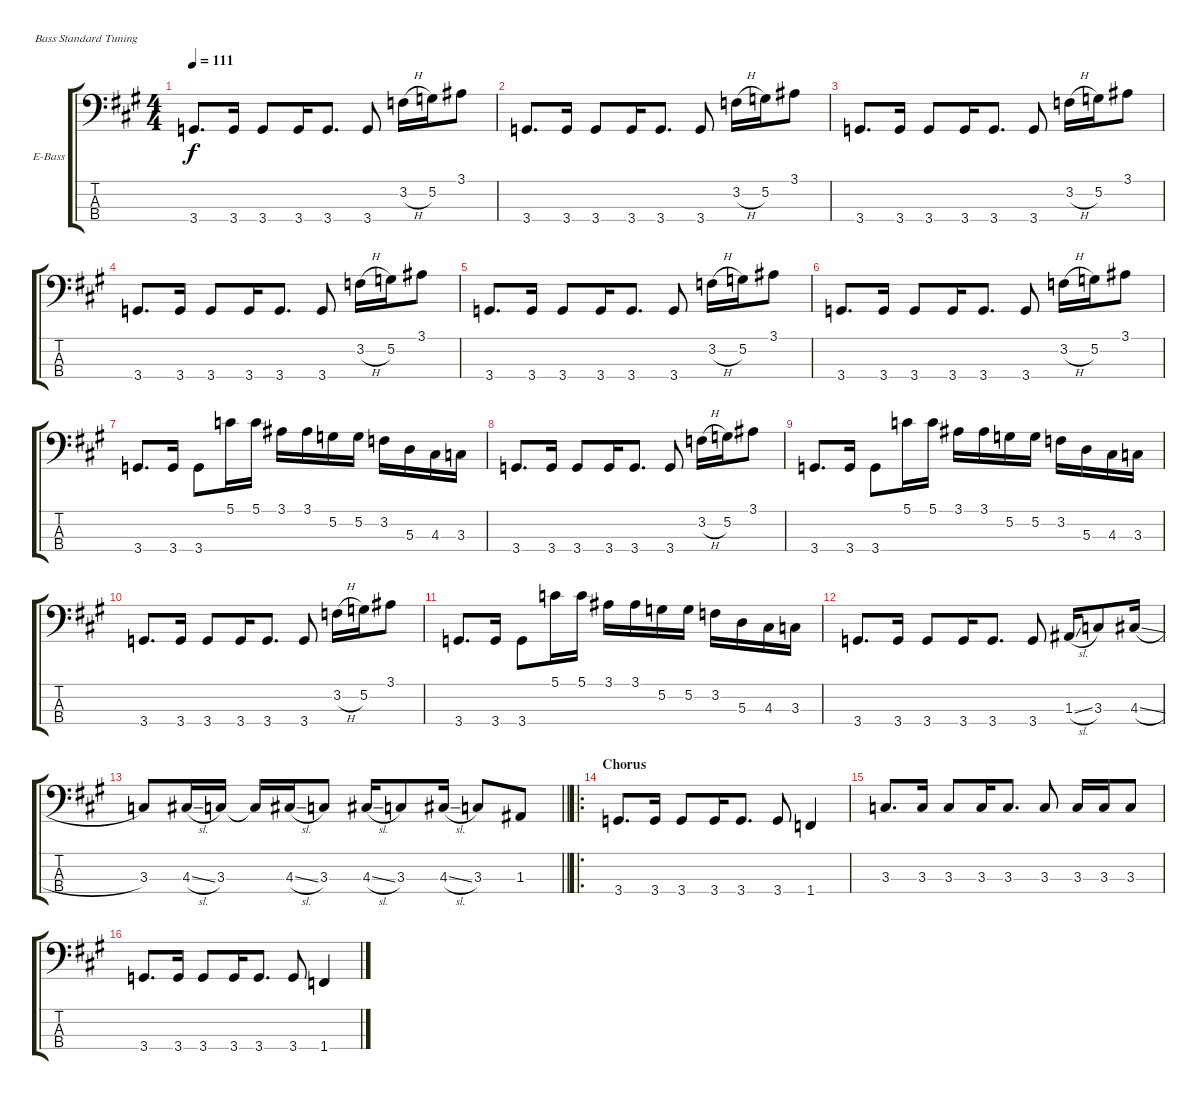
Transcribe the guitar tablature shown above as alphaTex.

\bracketExtendMode groupsimilarinstruments
\firstSystemTrackNameOrientation horizontal
\otherSystemsTrackNameOrientation horizontal
\track ("Bass" "E-Bass") {instrument electricbasspick}
\staff {score tabs}
\tuning (G2 D2 A1 E1)
\ts (4 4)
\tempo 111
\clef f4
\ks a
3.4.8{d dy f} 3.4.16 3.4.8 3.4.16 3.4.8{d} 3.4.8 3.2{h}.16 5.2.16 3.1.8 |
3.4.8{d} 3.4.16 3.4.8 3.4.16 3.4.8{d} 3.4.8 3.2{h}.16 5.2.16 3.1.8 |
3.4.8{d} 3.4.16 3.4.8 3.4.16 3.4.8{d} 3.4.8 3.2{h}.16 5.2.16 3.1.8 |
3.4.8{d} 3.4.16 3.4.8 3.4.16 3.4.8{d} 3.4.8 3.2{h}.16 5.2.16 3.1.8 |
3.4.8{d} 3.4.16 3.4.8 3.4.16 3.4.8{d} 3.4.8 3.2{h}.16 5.2.16 3.1.8 |
3.4.8{d} 3.4.16 3.4.8 3.4.16 3.4.8{d} 3.4.8 3.2{h}.16 5.2.16 3.1.8 |
3.4.8{d} 3.4.16 3.4.8 5.1.16 5.1.16 3.1.16 3.1.16 5.2.16 5.2.16 3.2.16 5.3.16 4.3.16 3.3.16 |
3.4.8{d} 3.4.16 3.4.8 3.4.16 3.4.8{d} 3.4.8 3.2{h}.16 5.2.16 3.1.8 |
3.4.8{d} 3.4.16 3.4.8 5.1.16 5.1.16 3.1.16 3.1.16 5.2.16 5.2.16 3.2.16 5.3.16 4.3.16 3.3.16 |
3.4.8{d} 3.4.16 3.4.8 3.4.16 3.4.8{d} 3.4.8 3.2{h}.16 5.2.16 3.1.8 |
3.4.8{d} 3.4.16 3.4.8 5.1.16 5.1.16 3.1.16 3.1.16 5.2.16 5.2.16 3.2.16 5.3.16 4.3.16 3.3.16 |
3.4.8{d} 3.4.16 3.4.8 3.4.16 3.4.8{d} 3.4.8 1.3{sl}.16 3.3.8 4.3{sl}.16 |
\barLineRight lightlight
3.3.8 4.3{sl}.16 3.3.16 3.3{t}.16 4.3{sl}.16 3.3.8 4.3{sl}.16 3.3.8 4.3{sl}.16 3.3.8 1.3.8 |
\ro
\section ("" "Chorus")
3.4.8{d} 3.4.16 3.4.8 3.4.16 3.4.8{d} 3.4.8 1.4.4 |
3.3.8{d} 3.3.16 3.3.8 3.3.16 3.3.8{d} 3.3.8 3.3.16 3.3.16 3.3.8 |
3.4.8{d} 3.4.16 3.4.8 3.4.16 3.4.8{d} 3.4.8 1.4.4
